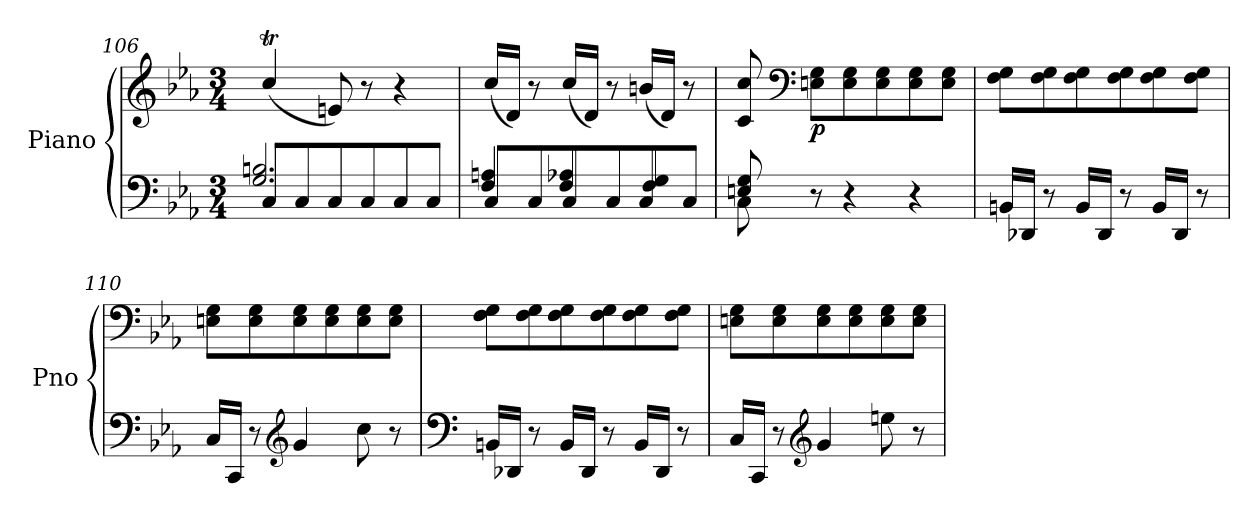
**kern	**kern	**dynam
*part1	*part1	*part1
*staff2	*staff1	*staff1/2
*I"Piano	*	*
*I'Pno	*	*
!!LO:LB:g=z
*clefF4	*clefG2	*
*k[b-e-a-]	*k[b-e-a-]	*
*E-:	*E-:	*
*M3/4	*M3/4	*
=106	=106	=106
*^	*	*
8C/L	2.G/ 2.Bn/	(>4ccT/	.
8C/	.	.	.
8C/	.	8en/)	.
8C/	.	8r	.
8C/	.	4r	.
8C/J	.	.	.
=107	=107	=107	=107
8C/L	4F/ 4An/	(<16cc/LL	.
.	.	16d/JJ)	.
8C/	.	8r	.
8C/	4F/ 4A-X/	(<16cc/LL	.
.	.	16d/JJ)	.
8C/	.	8r	.
8C/	4F/ 4G/	(<16bn/LL	.
.	.	16d/JJ)	.
8C/J	.	8r	.
=108	=108	=108	=108
8En/ 8G/	8C\	8c/ 8cc/	.
*	*	*clefF4	*
!	!	!	!LO:DY:b
8r	2ryy	8En\ 8G\L	p
4r	.	8E\ 8G\	.
.	.	8E\ 8G\	.
4r	.	8E\ 8G\	.
.	8ryy	8E\ 8G\J	.
*v	*v	*	*
=109	=109	=109
16BBn/LL	8F\ 8G\L	.
16DD-X/JJ	.	.
8r	8F\ 8G\	.
16BB/LL	8F\ 8G\	.
16DD-/JJ	.	.
8r	8F\ 8G\	.
16BB/LL	8F\ 8G\	.
16DD-/JJ	.	.
8r	8F\ 8G\J	.
!!LO:PB:g=z
=110	=110	=110
16C/LL	8En\ 8G\L	.
16CC/JJ	.	.
8r	8E\ 8G\	.
*clefG2	*	*
4g/	8E\ 8G\	.
.	8E\ 8G\	.
8cc\	8E\ 8G\	.
8r	8E\ 8G\J	.
=111	=111	=111
*clefF4	*	*
16BBn/LL	8F\ 8G\L	.
16DD-X/JJ	.	.
8r	8F\ 8G\	.
16BB/LL	8F\ 8G\	.
16DD-/JJ	.	.
8r	8F\ 8G\	.
16BB/LL	8F\ 8G\	.
16DD-/JJ	.	.
8r	8F\ 8G\J	.
=112	=112	=112
16C/LL	8En\ 8G\L	.
16CC/JJ	.	.
8r	8E\ 8G\	.
*clefG2	*	*
4g/	8E\ 8G\	.
.	8E\ 8G\	.
8een\	8E\ 8G\	.
8r	8E\ 8G\J	.
=	=	=
*-	*-	*-
